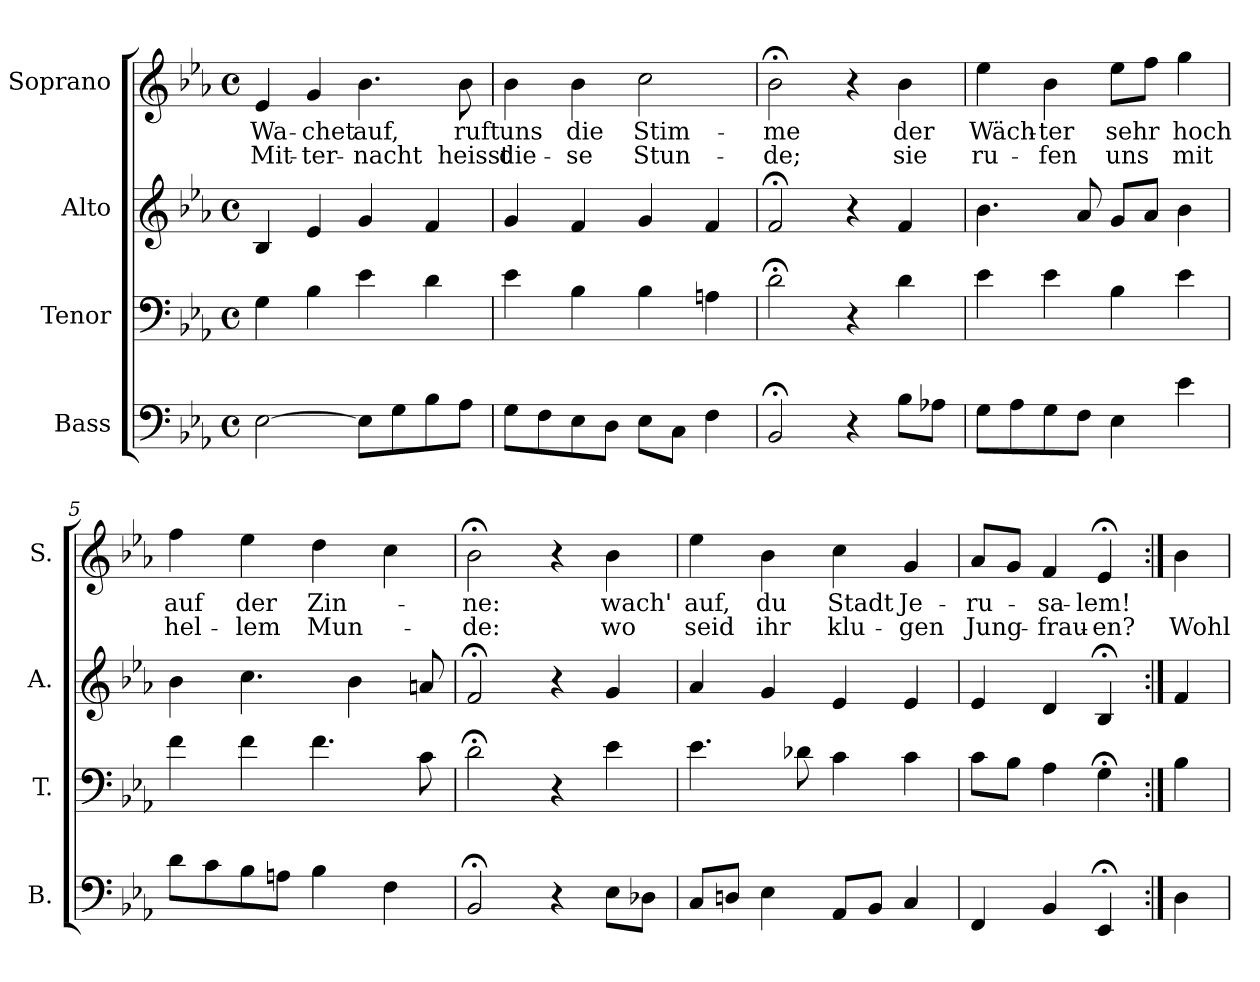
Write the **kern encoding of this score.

**kern	**kern	**kern	**kern	**text	**text
*part4	*part3	*part2	*part1	*part1	*part1
*staff4	*staff3	*staff2	*staff1	*staff1	*staff1
*I"Bass	*I"Tenor	*I"Alto	*I"Soprano	*	*
*I'B.	*I'T.	*I'A.	*I'S.	*	*
*clefF4	*clefF4	*clefG2	*clefG2	*	*
*k[b-e-a-]	*k[b-e-a-]	*k[b-e-a-]	*k[b-e-a-]	*	*
*E-:	*E-:	*E-:	*E-:	*	*
*M4/4	*M4/4	*M4/4	*M4/4	*	*
*met(c)	*met(c)	*met(c)	*met(c)	*	*
=1	=1	=1	=1	=1	=1
!	!	!	!	!LO:LY:b	!LO:LY:b
[2E-\	4G\	4B-/	4e-/	Wa-	Mit-
!	!	!	!	!LO:LY:b	!LO:LY:b
.	4B-\	4e-/	4g/	-chet	-ter-
!	!	!	!	!LO:LY:b	!LO:LY:b
8E-\L]	4e-\	4g/	4.b-\	auf,	-nacht
8G\	.	.	.	.	.
8B-\	4d\	4f/	.	.	.
!	!	!	!	!LO:LY:b	!LO:LY:b
8A-\J	.	.	8b-\	ruft	heisst
=2	=2	=2	=2	=2	=2
!	!	!	!	!LO:LY:b	!LO:LY:b
8G\L	4e-\	4g/	4b-\	uns	die-
8F\	.	.	.	.	.
!	!	!	!	!LO:LY:b	!LO:LY:b
8E-\	4B-\	4f/	4b-\	die	-se
8D\J	.	.	.	.	.
!	!	!	!	!LO:LY:b	!LO:LY:b
8E-\L	4B-\	4g/	2cc\	Stim-	Stun-
8C\J	.	.	.	.	.
4F\	4An\	4f/	.	.	.
=3	=3	=3	=3	=3	=3
!	!	!	!	!LO:LY:b	!LO:LY:b
2BB-;</	2d;<\	2f;</	2b-;<\	-me	-de;
4r	4r	4r	4r	.	.
!	!	!	!	!LO:LY:b	!LO:LY:b
8B-\L	4d\	4f/	4b-\	der	sie
8A-X\J	.	.	.	.	.
=4	=4	=4	=4	=4	=4
!	!	!	!	!LO:LY:b	!LO:LY:b
8G\L	4e-\	4.b-\	4ee-\	Wäch-	ru-
8A-\	.	.	.	.	.
!	!	!	!	!LO:LY:b	!LO:LY:b
8G\	4e-\	.	4b-\	-ter	-fen
8F\J	.	8a-/	.	.	.
!	!	!	!	!LO:LY:b	!LO:LY:b
4E-\	4B-\	8g/L	8ee-\L	sehr	uns
.	.	8a-/J	8ff\J	.	.
!	!	!	!	!LO:LY:b	!LO:LY:b
4e-\	4e-\	4b-\	4gg\	hoch	mit
!!LO:LB:g=z
=5	=5	=5	=5	=5	=5
!	!	!	!	!LO:LY:b	!LO:LY:b
8d\L	4f\	4b-\	4ff\	auf	hel-
8c\	.	.	.	.	.
!	!	!	!	!LO:LY:b	!LO:LY:b
8B-\	4f\	4.cc\	4ee-\	der	-lem
8An\J	.	.	.	.	.
!	!	!	!	!LO:LY:b	!LO:LY:b
4B-\	4.f\	.	4dd\	Zin-	Mun-
.	.	4b-\	.	.	.
4F\	.	.	4cc\	.	.
.	8c\	8an/	.	.	.
=6	=6	=6	=6	=6	=6
!	!	!	!	!LO:LY:b	!LO:LY:b
2BB-;</	2d;<\	2f;</	2b-;<\	-ne:	-de:
4r	4r	4r	4r	.	.
!	!	!	!	!LO:LY:b	!LO:LY:b
8E-\L	4e-\	4g/	4b-\	wach'	wo
8D-X\J	.	.	.	.	.
!!LO:LB:g=z
=7	=7	=7	=7	=7	=7
!	!	!	!	!LO:LY:b	!LO:LY:b
8C/L	4.e-\	4a-/	4ee-\	auf,	seid
8Dn/J	.	.	.	.	.
!	!	!	!	!LO:LY:b	!LO:LY:b
4E-\	.	4g/	4b-\	du	ihr
.	8d-X\	.	.	.	.
!	!	!	!	!LO:LY:b	!LO:LY:b
8AA-/L	4c\	4e-/	4cc\	Stadt	klu-
8BB-/J	.	.	.	.	.
!	!	!	!	!LO:LY:b	!LO:LY:b
4C/	4c\	4e-/	4g/	Je-	-gen
=8	=8	=8	=8	=8	=8
!	!	!	!	!LO:LY:b	!LO:LY:b
4FF/	8c\L	4e-/	8a-/L	-ru-	Jung-
.	8B-\J	.	8g/J	.	.
!	!	!	!	!LO:LY:b	!LO:LY:b
4BB-/	4A-\	4d/	4f/	sa-	-frau-
!	!	!	!	!LO:LY:b	!LO:LY:b
4EE-;</	4G;<\	4B-;</	4e-;</	-lem!	-en?
=9:|!	=9:|!	=9:|!	=9:|!	=9:|!	=9:|!
!	!	!	!	!	!LO:LY:b
4D\	4B-\	4f/	4b-\	.	Wohl-
=	=	=	=	=	=
*-	*-	*-	*-	*-	*-
